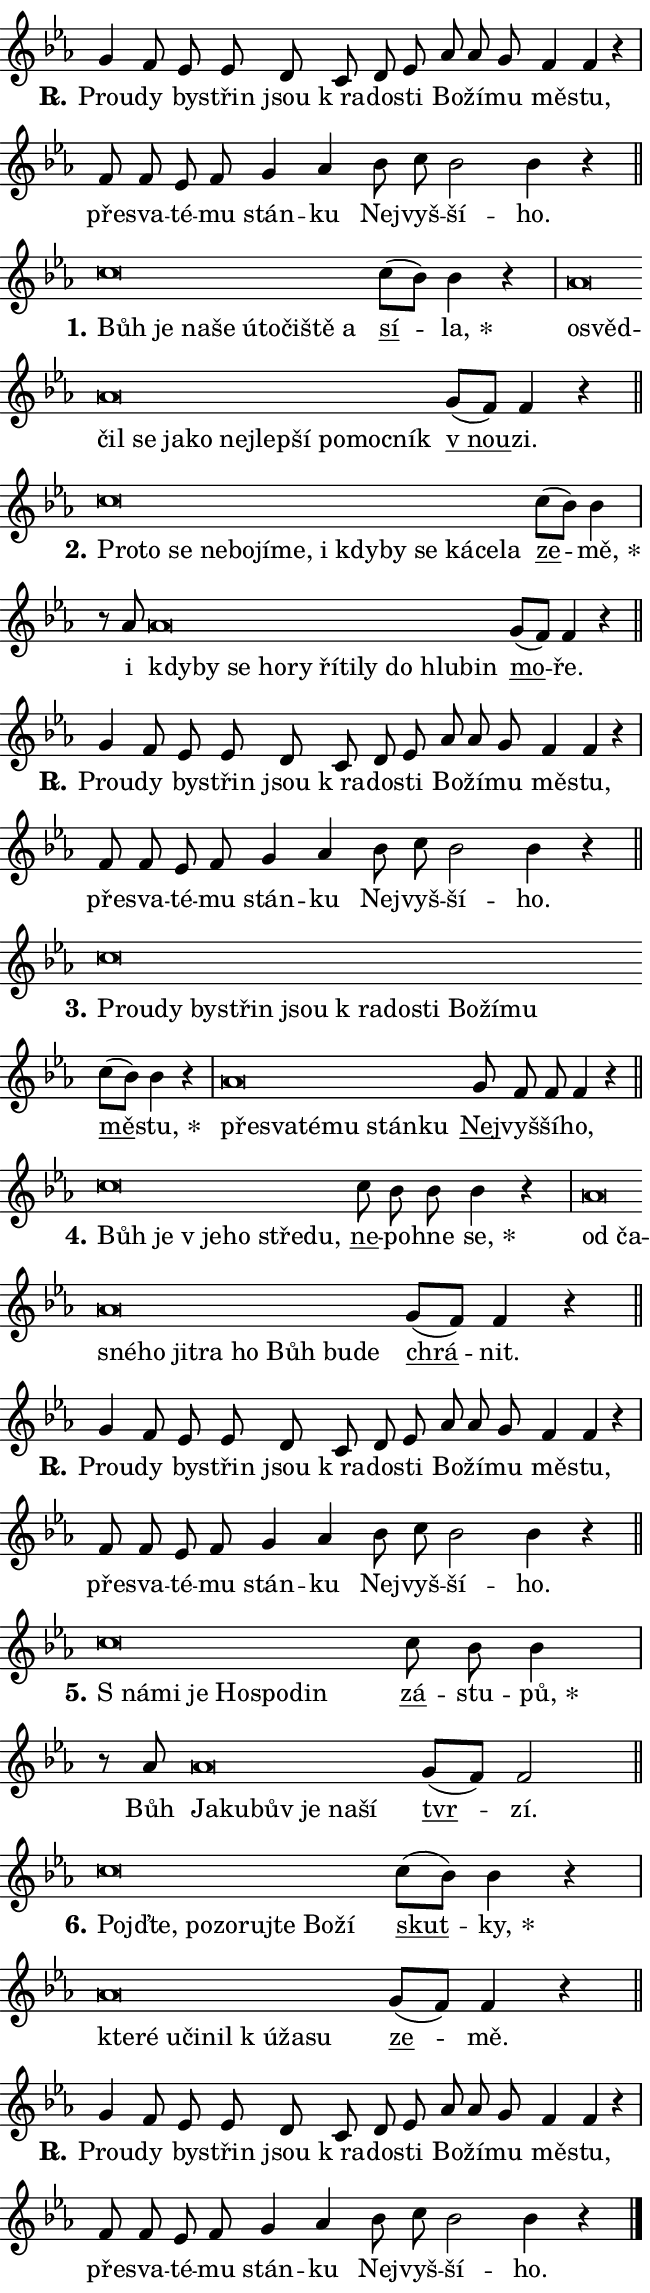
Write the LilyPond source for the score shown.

\version "2.24.0"
\header { tagline = "" }
\paper {
  indent = 0\cm
  top-margin = 0\cm
  right-margin = 0.13\cm % to fit lyric hyphens
  bottom-margin = 0\cm
  left-margin = 0\cm
  paper-width = 11\cm
  page-breaking = #ly:one-page-breaking
  system-system-spacing.basic-distance = #11
  score-system-spacing.basic-distance = #11
  ragged-last = ##f
}


%% Author: Thomas Morley
%% https://lists.gnu.org/archive/html/lilypond-user/2020-05/msg00002.html
#(define (line-position grob)
"Returns position of @var[grob} in current system:
   @code{'start}, if at first time-step
   @code{'end}, if at last time-step
   @code{'middle} otherwise
"
  (let* ((col (ly:item-get-column grob))
         (ln (ly:grob-object col 'left-neighbor))
         (rn (ly:grob-object col 'right-neighbor))
         (col-to-check-left (if (ly:grob? ln) ln col))
         (col-to-check-right (if (ly:grob? rn) rn col))
         (break-dir-left
           (and
             (ly:grob-property col-to-check-left 'non-musical #f)
             (ly:item-break-dir col-to-check-left)))
         (break-dir-right
           (and
             (ly:grob-property col-to-check-right 'non-musical #f)
             (ly:item-break-dir col-to-check-right))))
        (cond ((eqv? 1 break-dir-left) 'start)
              ((eqv? -1 break-dir-right) 'end)
              (else 'middle))))

#(define (tranparent-at-line-position vctor)
  (lambda (grob)
  "Relying on @code{line-position} select the relevant enry from @var{vctor}.
Used to determine transparency,"
    (case (line-position grob)
      ((end) (not (vector-ref vctor 0)))
      ((middle) (not (vector-ref vctor 1)))
      ((start) (not (vector-ref vctor 2))))))

noteHeadBreakVisibility =
#(define-music-function (break-visibility)(vector?)
"Makes @code{NoteHead}s transparent relying on @var{break-visibility}"
#{
  \override NoteHead.transparent =
    #(tranparent-at-line-position break-visibility)
#})

#(define delete-ledgers-for-transparent-note-heads
  (lambda (grob)
    "Reads whether a @code{NoteHead} is transparent.
If so this @code{NoteHead} is removed from @code{'note-heads} from
@var{grob}, which is supposed to be @code{LedgerLineSpanner}.
As a result ledgers are not printed for this @code{NoteHead}"
    (let* ((nhds-array (ly:grob-object grob 'note-heads))
           (nhds-list
             (if (ly:grob-array? nhds-array)
                 (ly:grob-array->list nhds-array)
                 '()))
           ;; Relies on the transparent-property being done before
           ;; Staff.LedgerLineSpanner.after-line-breaking is executed.
           ;; This is fragile ...
           (to-keep
             (remove
               (lambda (nhd)
                 (ly:grob-property nhd 'transparent #f))
               nhds-list)))
      ;; TODO find a better method to iterate over grob-arrays, similiar
      ;; to filter/remove etc for lists
      ;; For now rebuilt from scratch
      (set! (ly:grob-object grob 'note-heads)  '())
      (for-each
        (lambda (nhd)
          (ly:pointer-group-interface::add-grob grob 'note-heads nhd))
        to-keep))))

squashNotes = {
  \override NoteHead.X-extent = #'(-0.2 . 0.2)
  \override NoteHead.Y-extent = #'(-0.75 . 0)
  \override NoteHead.stencil =
    #(lambda (grob)
       (let ((pos (ly:grob-property grob 'staff-position)))
         (begin
           (if (< pos -7) (display "ERROR: Lower brevis then expected\n") (display ""))
           (if (<= pos -6) ly:text-interface::print ly:note-head::print))))
}
unSquashNotes = {
  \revert NoteHead.X-extent
  \revert NoteHead.Y-extent
  \revert NoteHead.stencil
}

hideNotes = \noteHeadBreakVisibility #begin-of-line-visible
unHideNotes = \noteHeadBreakVisibility #all-visible

% work-around for resetting accidentals
% https://lilypond.org/doc/v2.23/Documentation/notation/displaying-rhythms#unmetered-music
cadenzaMeasure = {
  \cadenzaOff
  \partial 1024 s1024
  \cadenzaOn
}

#(define-markup-command (accent layout props text) (markup?)
  "Underline accented syllable"
  (interpret-markup layout props
    #{\markup \override #'(offset . 4.3) \underline { #text }#}))

responsum = \markup \concat {
  "R" \hspace #-1.05 \path #0.1 #'((moveto 0 0.07) (lineto 0.9 0.8)) \hspace #0.05 "."
}

spaceSize = #0.6828661417322834 % exact space size for TeX Gyre Schola

\layout {
  \context {
    \Staff
    \remove "Time_signature_engraver"
    \override LedgerLineSpanner.after-line-breaking = #delete-ledgers-for-transparent-note-heads
  }
  \context {
    \Lyrics {
      \override LyricSpace.minimum-distance = \spaceSize
      \override LyricText.font-name = #"TeX Gyre Schola"
      \override LyricText.font-size = 1
      \override StanzaNumber.font-name = #"TeX Gyre Schola Bold"
      \override StanzaNumber.font-size = 1
    }
  }
  \context {
    \Score 
    \override NoteHead.text =
      #(lambda (grob) 
        (let ((pos (ly:grob-property grob 'staff-position)))
          #{\markup {
            \combine
              \halign #-0.55 \raise #(if (= pos -6) 0 0.5) \override #'(thickness . 2) \draw-line #'(3.2 . 0)
              \musicglyph "noteheads.sM1"
          }#}))
  }
}

% magnetic-lyrics.ily
%
%   written by
%     Jean Abou Samra <jean@abou-samra.fr>
%     Werner Lemberg <wl@gnu.org>
%
%   adapted by
%     Jiri Hon <jiri.hon@gmail.com>
%
% Version 2022-Apr-15

% https://www.mail-archive.com/lilypond-user@gnu.org/msg149350.html

#(define (Left_hyphen_pointer_engraver context)
   "Collect syllable-hyphen-syllable occurrences in lyrics and store
them in properties.  This engraver only looks to the left.  For
example, if the lyrics input is @code{foo -- bar}, it does the
following.

@itemize @bullet
@item
Set the @code{text} property of the @code{LyricHyphen} grob between
@q{foo} and @q{bar} to @code{foo}.

@item
Set the @code{left-hyphen} property of the @code{LyricText} grob with
text @q{foo} to the @code{LyricHyphen} grob between @q{foo} and
@q{bar}.
@end itemize

Use this auxiliary engraver in combination with the
@code{lyric-@/text::@/apply-@/magnetic-@/offset!} hook."
   (let ((hyphen #f)
         (text #f))
     (make-engraver
      (acknowledgers
       ((lyric-syllable-interface engraver grob source-engraver)
        (set! text grob)))
      (end-acknowledgers
       ((lyric-hyphen-interface engraver grob source-engraver)
        ;(when (not (grob::has-interface grob 'lyric-space-interface))
          (set! hyphen grob)));)
      ((stop-translation-timestep engraver)
       (when (and text hyphen)
         (ly:grob-set-object! text 'left-hyphen hyphen))
       (set! text #f)
       (set! hyphen #f)))))

#(define (lyric-text::apply-magnetic-offset! grob)
   "If the space between two syllables is less than the value in
property @code{LyricText@/.details@/.squash-threshold}, move the right
syllable to the left so that it gets concatenated with the left
syllable.

Use this function as a hook for
@code{LyricText@/.after-@/line-@/breaking} if the
@code{Left_@/hyphen_@/pointer_@/engraver} is active."
   (let ((hyphen (ly:grob-object grob 'left-hyphen #f)))
     (when hyphen
       (let ((left-text (ly:spanner-bound hyphen LEFT)))
         (when (grob::has-interface left-text 'lyric-syllable-interface)
           (let* ((common (ly:grob-common-refpoint grob left-text X))
                  (this-x-ext (ly:grob-extent grob common X))
                  (left-x-ext
                   (begin
                     ;; Trigger magnetism for left-text.
                     (ly:grob-property left-text 'after-line-breaking)
                     (ly:grob-extent left-text common X)))
                  ;; `delta` is the gap width between two syllables.
                  (delta (- (interval-start this-x-ext)
                            (interval-end left-x-ext)))
                  (details (ly:grob-property grob 'details))
                  (threshold (assoc-get 'squash-threshold details 0.2)))
             (when (< delta threshold)
               (let* (;; We have to manipulate the input text so that
                      ;; ligatures crossing syllable boundaries are not
                      ;; disabled.  For languages based on the Latin
                      ;; script this is essentially a beautification.
                      ;; However, for non-Western scripts it can be a
                      ;; necessity.
                      (lt (ly:grob-property left-text 'text))
                      (rt (ly:grob-property grob 'text))
                      (is-space (grob::has-interface hyphen 'lyric-space-interface))
                      (space (if is-space " " ""))
                      (extra-delta (if is-space spaceSize 0))
                      ;; Append new syllable.
                      (ltrt-space (if (and (string? lt) (string? rt))
                                (string-append lt space rt)
                                (make-concat-markup (list lt space rt))))
                      ;; Right-align `ltrt` to the right side.
                      (ltrt-space-markup (grob-interpret-markup
                               grob
                               (make-translate-markup
                                (cons (interval-length this-x-ext) 0)
                                (make-right-align-markup ltrt-space)))))
                 (begin
                   ;; Don't print `left-text`.
                   (ly:grob-set-property! left-text 'stencil #f)
                   ;; Set text and stencil (which holds all collected
                   ;; syllables so far) and shift it to the left.
                   (ly:grob-set-property! grob 'text ltrt-space)
                   (ly:grob-set-property! grob 'stencil ltrt-space-markup)
                   (ly:grob-translate-axis! grob (- (- delta extra-delta)) X))))))))))


#(define (lyric-hyphen::displace-bounds-first grob)
   ;; Make very sure this callback isn't triggered too early.
   (let ((left (ly:spanner-bound grob LEFT))
         (right (ly:spanner-bound grob RIGHT)))
     (ly:grob-property left 'after-line-breaking)
     (ly:grob-property right 'after-line-breaking)
     (ly:lyric-hyphen::print grob)))

squashThreshold = #0.4

\layout {
  \context {
    \Lyrics
    \consists #Left_hyphen_pointer_engraver
    \override LyricText.after-line-breaking =
      #lyric-text::apply-magnetic-offset!
    \override LyricHyphen.stencil = #lyric-hyphen::displace-bounds-first
    \override LyricText.details.squash-threshold = \squashThreshold
    \override LyricHyphen.minimum-distance = 0
    \override LyricHyphen.minimum-length = \squashThreshold
  }
}

squashText = \override LyricText.details.squash-threshold = 9999
unSquashText = \override LyricText.details.squash-threshold = \squashThreshold

leftText = \override LyricText.self-alignment-X = #LEFT
unLeftText = \revert LyricText.self-alignment-X

starOffset = #(lambda (grob) 
                (let ((x_offset (ly:self-alignment-interface::aligned-on-x-parent grob)))
                  (if (= x_offset 0) 0 (+ x_offset 1.2))))

star = #(define-music-function (syllable)(string?)
"Append star separator at the end of a syllable"
#{
  \once \override LyricText.X-offset = #starOffset
  \lyricmode { \markup {
    #syllable
    \override #'((font-name . "TeX Gyre Schola Bold")) \hspace #0.2 \lower #0.65 \larger "*"
  } }
#})

starAccent = #(define-music-function (syllable)(string?)
"Append star separator at the end of a syllable and make accent"
#{
  \once \override LyricText.X-offset = #starOffset
  \lyricmode { \markup {
    \accent #syllable
    \override #'((font-name . "TeX Gyre Schola Bold")) \hspace #0.2 \lower #0.65 \larger "*"
  } }
#})

breath = #(define-music-function (syllable)(string?)
"Append breathing indicator at the end of a syllable"
#{
  \lyricmode { \markup { #syllable "+" } }
#})

optionalBreath = #(define-music-function (syllable)(string?)
"Append optional breathing indicator at the end of a syllable"
#{
  \lyricmode { \markup { #syllable "(+)" } }
#})


\score {
    <<
        \new Voice = "melody" { \cadenzaOn \key es \major \relative { g'4 f8 es es d \bar "" c d es \bar "" as as g \bar "" f4 f r \cadenzaMeasure \bar "|" f8 f es f \bar "" g4 as \bar "" bes8 c bes2 bes4 r \cadenzaMeasure \bar "||" \break } }
        \new Lyrics \lyricsto "melody" { \lyricmode { \set stanza = \responsum
Prou -- dy by -- střin jsou "k ra" -- do -- sti Bo -- ží -- mu mě -- stu, pře -- sva -- té -- mu stán -- ku Nej -- vyš -- ší -- ho. } }
    >>
    \layout {}
}

\score {
    <<
        \new Voice = "melody" { \cadenzaOn \key es \major \relative { \squashNotes c''\breve*1/16 \hideNotes \breve*1/16 \bar "" \breve*1/16 \bar "" \breve*1/16 \bar "" \breve*1/16 \bar "" \breve*1/16 \bar "" \breve*1/16 \bar "" \breve*1/16 \breve*1/16 \bar "" \unHideNotes \unSquashNotes \bar "" c8[( bes)] bes4 r \cadenzaMeasure \bar "|" \squashNotes as\breve*1/16 \hideNotes \breve*1/16 \bar "" \breve*1/16 \bar "" \breve*1/16 \bar "" \breve*1/16 \bar "" \breve*1/16 \bar "" \breve*1/16 \bar "" \breve*1/16 \bar "" \breve*1/16 \bar "" \breve*1/16 \bar "" \breve*1/16 \breve*1/16 \bar "" \unHideNotes \unSquashNotes \bar "" g8[( f)] f4 r \cadenzaMeasure \bar "||" \break } }
        \new Lyrics \lyricsto "melody" { \lyricmode { \set stanza = "1."
\leftText Bůh \squashText je na -- še ú -- to -- či -- ště a \unLeftText \unSquashText \markup \accent sí -- \star la, \leftText o -- \squashText svěd -- čil se ja -- ko nej -- lep -- ší po -- moc -- ník \unLeftText \unSquashText \markup \accent "v nou" -- zi. } }
    >>
    \layout {}
}

\score {
    <<
        \new Voice = "melody" { \cadenzaOn \key es \major \relative { \squashNotes c''\breve*1/16 \hideNotes \breve*1/16 \bar "" \breve*1/16 \bar "" \breve*1/16 \bar "" \breve*1/16 \bar "" \breve*1/16 \bar "" \breve*1/16 \bar "" \breve*1/16 \bar "" \breve*1/16 \bar "" \breve*1/16 \bar "" \breve*1/16 \bar "" \breve*1/16 \bar "" \breve*1/16 \breve*1/16 \bar "" \unHideNotes \unSquashNotes \bar "" c8[( bes)] bes4 \cadenzaMeasure \bar "|" r8 as \squashNotes as\breve*1/16 \hideNotes \breve*1/16 \bar "" \breve*1/16 \bar "" \breve*1/16 \bar "" \breve*1/16 \bar "" \breve*1/16 \bar "" \breve*1/16 \bar "" \breve*1/16 \bar "" \breve*1/16 \bar "" \breve*1/16 \breve*1/16 \bar "" \unHideNotes \unSquashNotes \bar "" g8[( f)] f4 r \cadenzaMeasure \bar "||" \break } }
        \new Lyrics \lyricsto "melody" { \lyricmode { \set stanza = "2."
\leftText Pro -- \squashText to se ne -- bo -- jí -- me, i kdy -- by se ká -- ce -- la \unLeftText \unSquashText \markup \accent ze -- \star mě, i \leftText kdy -- \squashText by se ho -- ry ří -- ti -- ly do hlu -- bin \unLeftText \unSquashText \markup \accent mo -- ře. } }
    >>
    \layout {}
}

\score {
    <<
        \new Voice = "melody" { \cadenzaOn \key es \major \relative { g'4 f8 es es d \bar "" c d es \bar "" as as g \bar "" f4 f r \cadenzaMeasure \bar "|" f8 f es f \bar "" g4 as \bar "" bes8 c bes2 bes4 r \cadenzaMeasure \bar "||" \break } }
        \new Lyrics \lyricsto "melody" { \lyricmode { \set stanza = \responsum
Prou -- dy by -- střin jsou "k ra" -- do -- sti Bo -- ží -- mu mě -- stu, pře -- sva -- té -- mu stán -- ku Nej -- vyš -- ší -- ho. } }
    >>
    \layout {}
}

\score {
    <<
        \new Voice = "melody" { \cadenzaOn \key es \major \relative { \squashNotes c''\breve*1/16 \hideNotes \breve*1/16 \bar "" \breve*1/16 \bar "" \breve*1/16 \bar "" \breve*1/16 \bar "" \breve*1/16 \bar "" \breve*1/16 \bar "" \breve*1/16 \bar "" \breve*1/16 \bar "" \breve*1/16 \breve*1/16 \bar "" \unHideNotes \unSquashNotes \bar "" c8[( bes)] bes4 r \cadenzaMeasure \bar "|" \squashNotes as\breve*1/16 \hideNotes \breve*1/16 \bar "" \breve*1/16 \bar "" \breve*1/16 \bar "" \breve*1/16 \breve*1/16 \bar "" \unHideNotes \unSquashNotes \bar "" g8 f f f4 r \cadenzaMeasure \bar "||" \break } }
        \new Lyrics \lyricsto "melody" { \lyricmode { \set stanza = "3."
\leftText Prou -- \squashText dy by -- střin jsou "k ra" -- do -- sti Bo -- ží -- mu \unLeftText \unSquashText \markup \accent mě -- \star stu, \leftText pře -- \squashText sva -- té -- mu stán -- ku \unLeftText \unSquashText \markup \accent Nej -- vyš -- ší -- ho, } }
    >>
    \layout {}
}

\score {
    <<
        \new Voice = "melody" { \cadenzaOn \key es \major \relative { \squashNotes c''\breve*1/16 \hideNotes \breve*1/16 \bar "" \breve*1/16 \bar "" \breve*1/16 \bar "" \breve*1/16 \breve*1/16 \bar "" \unHideNotes \unSquashNotes \bar "" c8 bes bes bes4 r \cadenzaMeasure \bar "|" \squashNotes as\breve*1/16 \hideNotes \breve*1/16 \bar "" \breve*1/16 \bar "" \breve*1/16 \bar "" \breve*1/16 \bar "" \breve*1/16 \bar "" \breve*1/16 \bar "" \breve*1/16 \bar "" \breve*1/16 \breve*1/16 \bar "" \unHideNotes \unSquashNotes \bar "" g8[( f)] f4 r \cadenzaMeasure \bar "||" \break } }
        \new Lyrics \lyricsto "melody" { \lyricmode { \set stanza = "4."
\leftText Bůh \squashText je "v je" -- ho stře -- du, \unLeftText \unSquashText \markup \accent ne -- po -- hne \star se, \leftText od \squashText ča -- sné -- ho ji -- tra ho Bůh bu -- de \unLeftText \unSquashText \markup \accent chrá -- nit. } }
    >>
    \layout {}
}

\score {
    <<
        \new Voice = "melody" { \cadenzaOn \key es \major \relative { g'4 f8 es es d \bar "" c d es \bar "" as as g \bar "" f4 f r \cadenzaMeasure \bar "|" f8 f es f \bar "" g4 as \bar "" bes8 c bes2 bes4 r \cadenzaMeasure \bar "||" \break } }
        \new Lyrics \lyricsto "melody" { \lyricmode { \set stanza = \responsum
Prou -- dy by -- střin jsou "k ra" -- do -- sti Bo -- ží -- mu mě -- stu, pře -- sva -- té -- mu stán -- ku Nej -- vyš -- ší -- ho. } }
    >>
    \layout {}
}

\score {
    <<
        \new Voice = "melody" { \cadenzaOn \key es \major \relative { \squashNotes c''\breve*1/16 \hideNotes \breve*1/16 \bar "" \breve*1/16 \bar "" \breve*1/16 \bar "" \breve*1/16 \breve*1/16 \bar "" \unHideNotes \unSquashNotes \bar "" c8 bes bes4 \cadenzaMeasure \bar "|" r8 as \squashNotes as\breve*1/16 \hideNotes \breve*1/16 \bar "" \breve*1/16 \bar "" \breve*1/16 \bar "" \breve*1/16 \breve*1/16 \bar "" \unHideNotes \unSquashNotes \bar "" g8[( f)] f2 \cadenzaMeasure \bar "||" \break } }
        \new Lyrics \lyricsto "melody" { \lyricmode { \set stanza = "5."
\leftText "S ná" -- \squashText mi je Ho -- spo -- din \unLeftText \unSquashText \markup \accent zá -- stu -- \star pů, Bůh \leftText Ja -- \squashText ku -- bův je na -- ší \unLeftText \unSquashText \markup \accent tvr -- zí. } }
    >>
    \layout {}
}

\score {
    <<
        \new Voice = "melody" { \cadenzaOn \key es \major \relative { \squashNotes c''\breve*1/16 \hideNotes \breve*1/16 \bar "" \breve*1/16 \bar "" \breve*1/16 \bar "" \breve*1/16 \bar "" \breve*1/16 \bar "" \breve*1/16 \breve*1/16 \bar "" \unHideNotes \unSquashNotes \bar "" c8[( bes)] bes4 r \cadenzaMeasure \bar "|" \squashNotes as\breve*1/16 \hideNotes \breve*1/16 \bar "" \breve*1/16 \bar "" \breve*1/16 \bar "" \breve*1/16 \bar "" \breve*1/16 \bar "" \breve*1/16 \breve*1/16 \bar "" \unHideNotes \unSquashNotes \bar "" g8[( f)] f4 r \cadenzaMeasure \bar "||" \break } }
        \new Lyrics \lyricsto "melody" { \lyricmode { \set stanza = "6."
\leftText Pojď -- \squashText te, po -- zo -- ruj -- te Bo -- ží \unLeftText \unSquashText \markup \accent skut -- \star ky, \leftText kte -- \squashText ré u -- či -- nil "k ú" -- ža -- su \unLeftText \unSquashText \markup \accent ze -- mě. } }
    >>
    \layout {}
}

\score {
    <<
        \new Voice = "melody" { \cadenzaOn \key es \major \relative { g'4 f8 es es d \bar "" c d es \bar "" as as g \bar "" f4 f r \cadenzaMeasure \bar "|" f8 f es f \bar "" g4 as \bar "" bes8 c bes2 bes4 r \cadenzaMeasure \bar "||" \break } \bar "|." }
        \new Lyrics \lyricsto "melody" { \lyricmode { \set stanza = \responsum
Prou -- dy by -- střin jsou "k ra" -- do -- sti Bo -- ží -- mu mě -- stu, pře -- sva -- té -- mu stán -- ku Nej -- vyš -- ší -- ho. } }
    >>
    \layout {}
}
